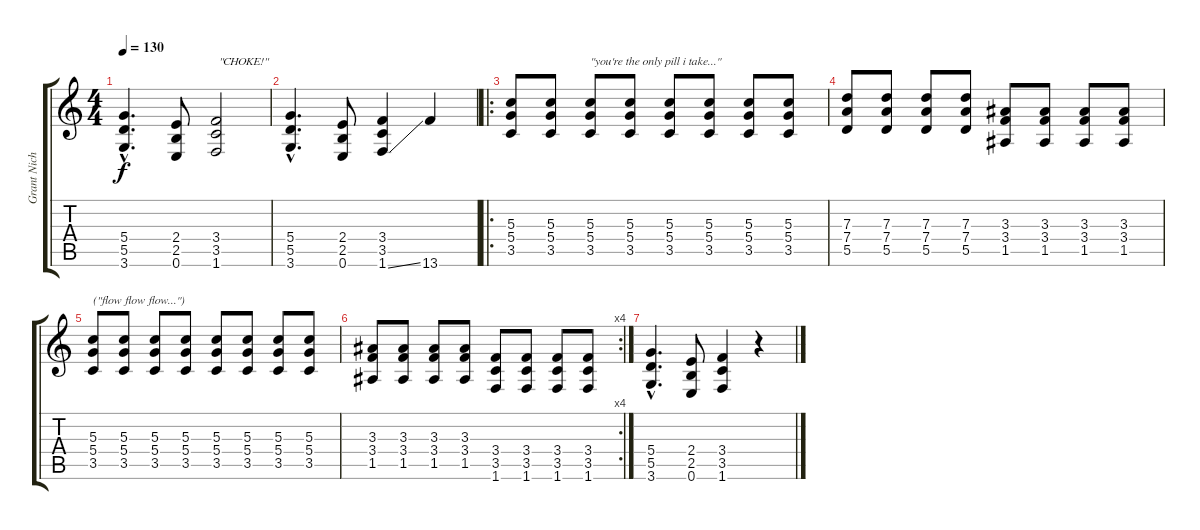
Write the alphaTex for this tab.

\track ("Grant Nicholas (overdrive)" "Grant Nich") {instrument overdrivenguitar}
\staff {score tabs}
\tuning (E4 B3 G3 D3 A2 E2) {hide}
\ts (4 4)
\tempo 130
\clef g2
\ks c
(5.4{hac} 5.5{hac} 3.6{hac}).4{d dy f} (2.4 2.5 0.6).8 (3.4 3.5 1.6).2{txt " \"CHOKE!\""} |
(5.4{hac} 5.5{hac} 3.6{hac}).4{d} (2.4 2.5 0.6).8 (3.4 3.5 1.6{ss}).4 13.6.4 |
\ro
(5.3 5.4 3.5).8 (5.3 5.4 3.5).8 (5.3 5.4 3.5).8{txt "\"you're the only pill i take...\""} (5.3 5.4 3.5).8 (5.3 5.4 3.5).8 (5.3 5.4 3.5).8 (5.3 5.4 3.5).8 (5.3 5.4 3.5).8 |
(7.3 7.4 5.5).8 (7.3 7.4 5.5).8 (7.3 7.4 5.5).8 (7.3 7.4 5.5).8 (3.3 3.4 1.5).8 (3.3 3.4 1.5).8 (3.3 3.4 1.5).8 (3.3 3.4 1.5).8 |
(5.3 5.4 3.5).8{txt "(\"flow flow flow...\")"} (5.3 5.4 3.5).8 (5.3 5.4 3.5).8 (5.3 5.4 3.5).8 (5.3 5.4 3.5).8 (5.3 5.4 3.5).8 (5.3 5.4 3.5).8 (5.3 5.4 3.5).8 |
\rc 4
(3.3 3.4 1.5).8 (3.3 3.4 1.5).8 (3.3 3.4 1.5).8 (3.3 3.4 1.5).8 (3.4 3.5 1.6).8 (3.4 3.5 1.6).8 (3.4 3.5 1.6).8 (3.4 3.5 1.6).8 |
(5.4{hac} 5.5{hac} 3.6{hac}).4{d} (2.4 2.5 0.6).8 (3.4 3.5 1.6).4 r.4
